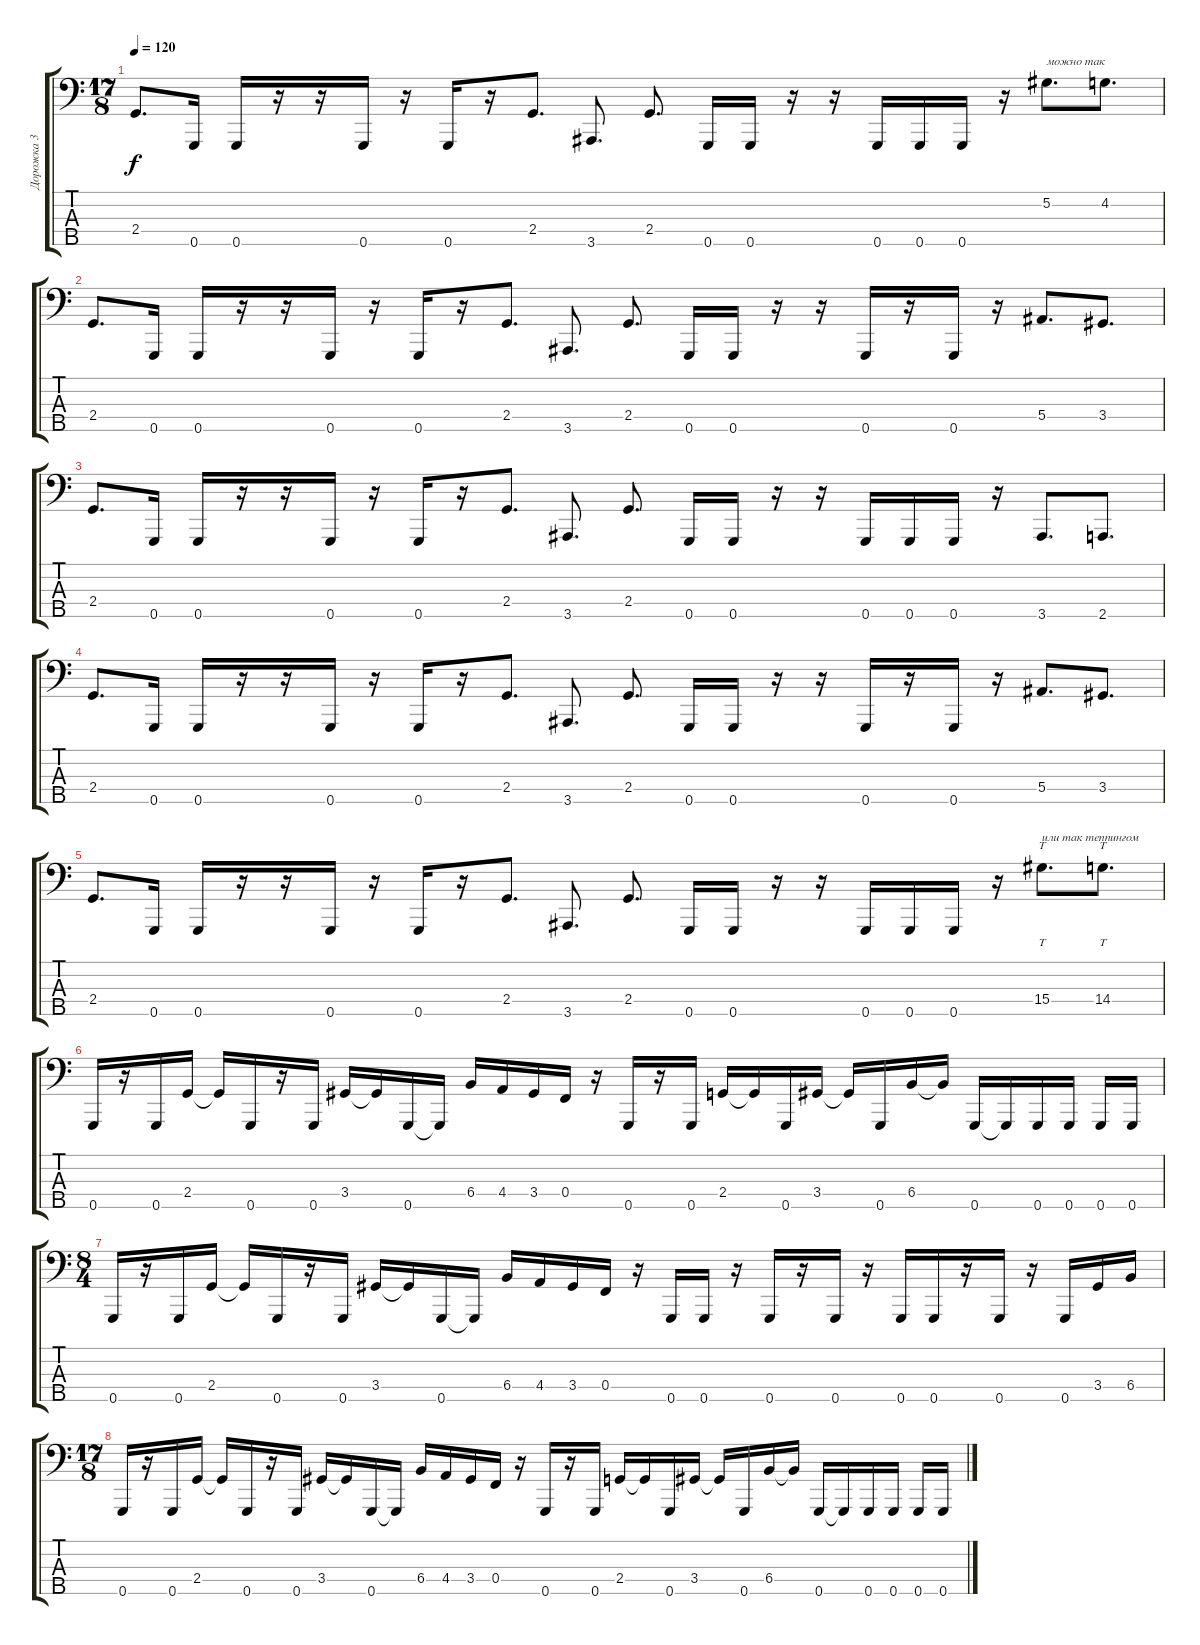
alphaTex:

\track ("Дорожка 3" "Дорожка 3") {instrument electricbasspick}
\staff {score tabs}
\tuning (G2 Eb2 Bb1 F1 G0) {hide}
\ts (17 8)
\tempo 120
\clef f4
\ks c
2.4.8{d dy f} 0.5.16 0.5.16 r.16 r.16 0.5.16 r.16 0.5.16 r.16 2.4.8{d} 3.5.8{d} 2.4.8{d} 0.5.16 0.5.16 r.16 r.16 0.5.16 0.5.16 0.5.16 r.16 5.2.8{d txt "можно так"} 4.2.8{d} |
2.4.8{d} 0.5.16 0.5.16 r.16 r.16 0.5.16 r.16 0.5.16 r.16 2.4.8{d} 3.5.8{d} 2.4.8{d} 0.5.16 0.5.16 r.16 r.16 0.5.16 r.16 0.5.16 r.16 5.4.8{d} 3.4.8{d} |
2.4.8{d} 0.5.16 0.5.16 r.16 r.16 0.5.16 r.16 0.5.16 r.16 2.4.8{d} 3.5.8{d} 2.4.8{d} 0.5.16 0.5.16 r.16 r.16 0.5.16 0.5.16 0.5.16 r.16 3.5.8{d} 2.5.8{d} |
2.4.8{d} 0.5.16 0.5.16 r.16 r.16 0.5.16 r.16 0.5.16 r.16 2.4.8{d} 3.5.8{d} 2.4.8{d} 0.5.16 0.5.16 r.16 r.16 0.5.16 r.16 0.5.16 r.16 5.4.8{d} 3.4.8{d} |
2.4.8{d} 0.5.16 0.5.16 r.16 r.16 0.5.16 r.16 0.5.16 r.16 2.4.8{d} 3.5.8{d} 2.4.8{d} 0.5.16 0.5.16 r.16 r.16 0.5.16 0.5.16 0.5.16 r.16 15.4.8{tt d txt "или так теппингом"} 14.4.8{tt d} |
0.5.16 r.16 0.5.16 2.4.16 2.4{t}.16 0.5.16 r.16 0.5.16 3.4.16 3.4{t}.16 0.5.16 0.5{t}.16 6.4.16 4.4.16 3.4.16 0.4.16 r.16 0.5.16 r.16 0.5.16 2.4.16 2.4{t}.16 0.5.16 3.4.16 3.4{t}.16 0.5.16 6.4.16 6.4{t}.16 0.5.16 0.5{t}.16 0.5.16 0.5.16 0.5.16 0.5.16 |
\ts (8 4)
0.5.16 r.16 0.5.16 2.4.16 2.4{t}.16 0.5.16 r.16 0.5.16 3.4.16 3.4{t}.16 0.5.16 0.5{t}.16 6.4.16 4.4.16 3.4.16 0.4.16 r.16 0.5.16 0.5.16 r.16 0.5.16 r.16 0.5.16 r.16 0.5.16 0.5.16 r.16 0.5.16 r.16 0.5.16 3.4.16 6.4.16 |
\ts (17 8)
0.5.16 r.16 0.5.16 2.4.16 2.4{t}.16 0.5.16 r.16 0.5.16 3.4.16 3.4{t}.16 0.5.16 0.5{t}.16 6.4.16 4.4.16 3.4.16 0.4.16 r.16 0.5.16 r.16 0.5.16 2.4.16 2.4{t}.16 0.5.16 3.4.16 3.4{t}.16 0.5.16 6.4.16 6.4{t}.16 0.5.16 0.5{t}.16 0.5.16 0.5.16 0.5.16 0.5.16
